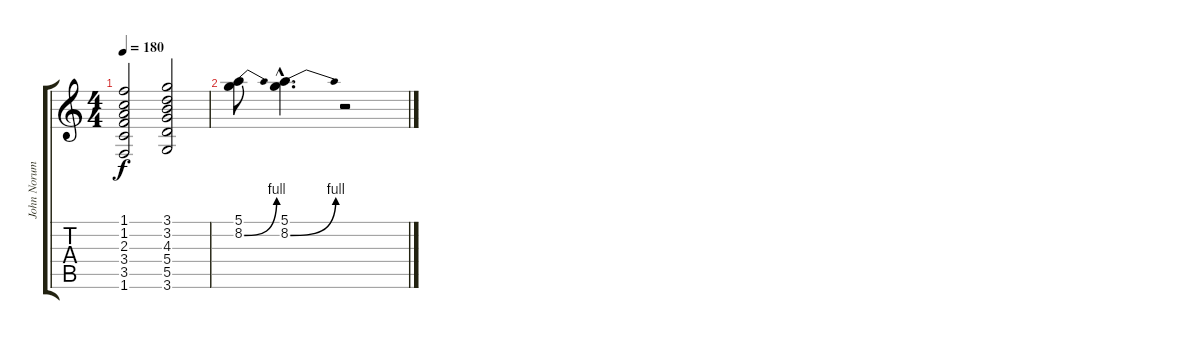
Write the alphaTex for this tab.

\track ("John Norum Gtr 2" "John Norum") {instrument overdrivenguitar}
\staff {score tabs}
\tuning (E4 B3 G3 D3 A2 E2) {hide}
\ts (4 4)
\tempo 180
\clef g2
\ks c
(1.1 1.2 2.3 3.4 3.5 1.6).2{dy f} (3.1 3.2 4.3 5.4 5.5 3.6).2 |
(5.1 8.2{be (bend 0 0 60 4)}).8 (5.1{hac} 8.2{be (bend 0 0 60 4) hac}).4{d} r.2
